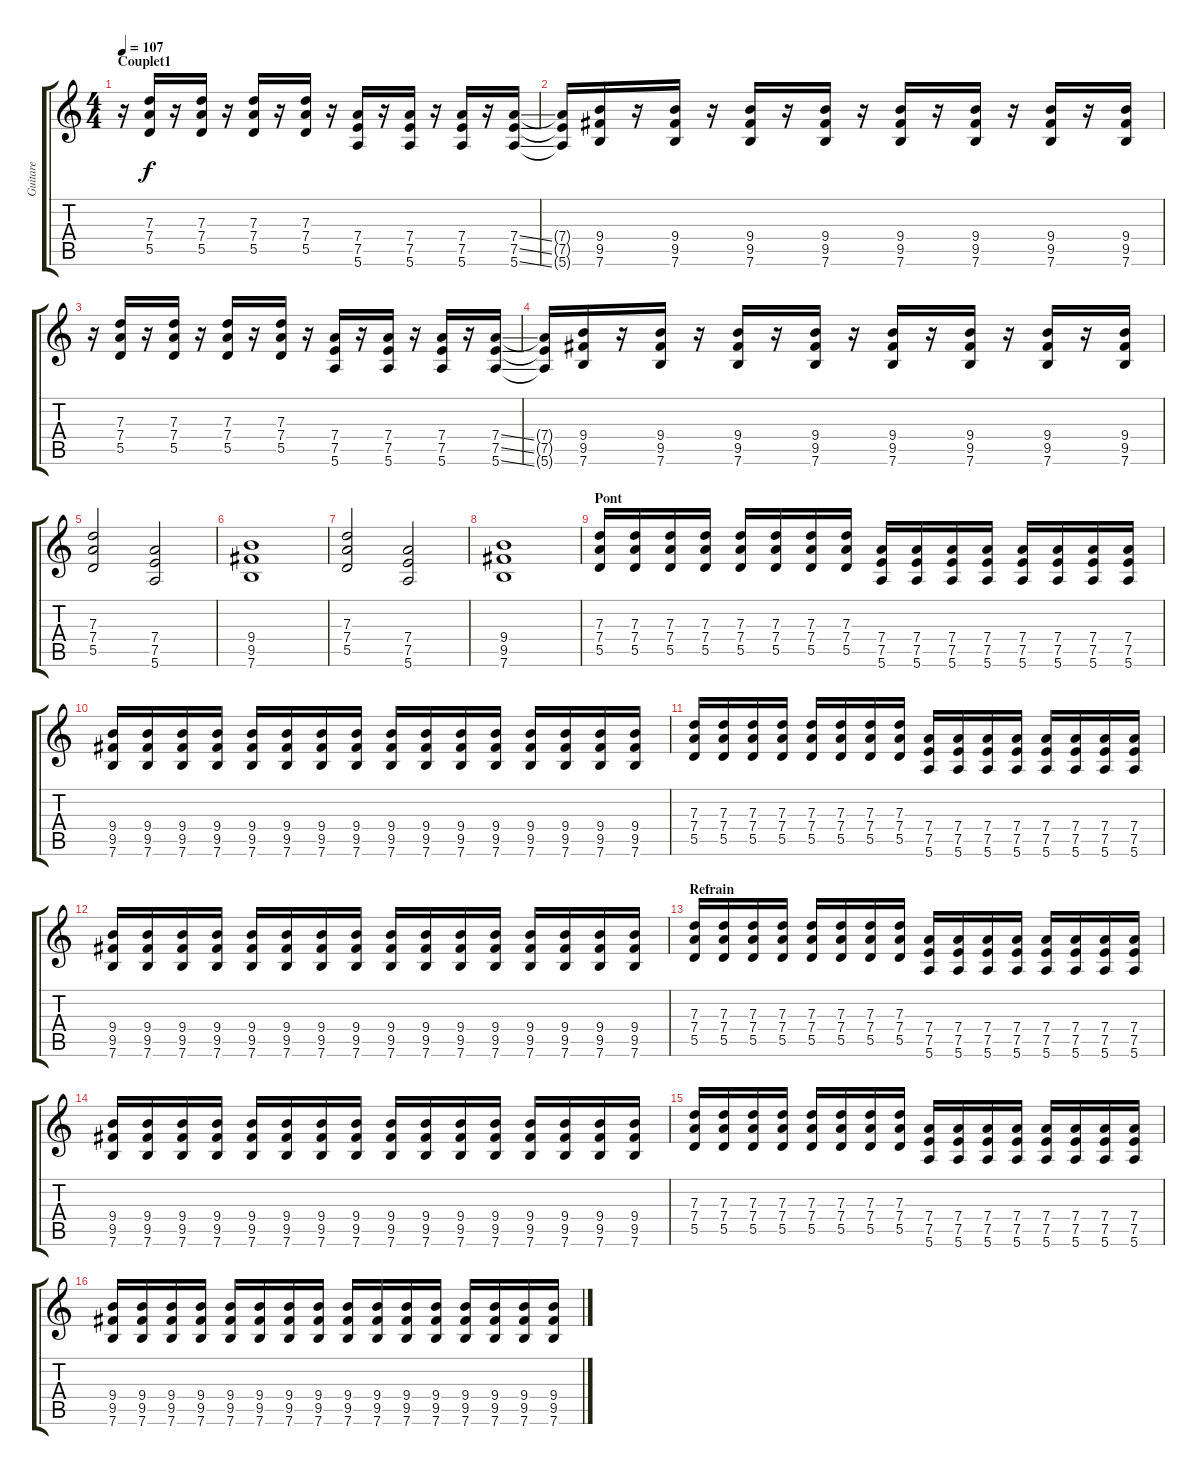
\track ("Guitare" "Guitare") {instrument overdrivenguitar}
\staff {score tabs}
\tuning (E4 B3 G3 D3 A2 E2) {hide}
\ts (4 4)
\section ("" "Couplet1")
\tempo 107
\clef g2
\ks c
r.16{dy f instrument overdrivenguitar} (7.3 7.4 5.5).16{instrument electricguitarclean} r.16 (7.3 7.4 5.5).16 r.16 (7.3 7.4 5.5).16 r.16 (7.3 7.4 5.5).16 r.16 (7.4 7.5 5.6).16 r.16 (7.4 7.5 5.6).16 r.16 (7.4 7.5 5.6).16 r.16 (7.4{ss} 7.5{ss} 5.6{ss}).16 |
(7.4{t} 7.5{t} 5.6{t}).16 (9.4 9.5 7.6).16 r.16 (9.4 9.5 7.6).16 r.16 (9.4 9.5 7.6).16 r.16 (9.4 9.5 7.6).16 r.16 (9.4 9.5 7.6).16 r.16 (9.4 9.5 7.6).16 r.16 (9.4 9.5 7.6).16 r.16 (9.4 9.5 7.6).16 |
r.16 (7.3 7.4 5.5).16 r.16 (7.3 7.4 5.5).16 r.16 (7.3 7.4 5.5).16 r.16 (7.3 7.4 5.5).16 r.16 (7.4 7.5 5.6).16 r.16 (7.4 7.5 5.6).16 r.16 (7.4 7.5 5.6).16 r.16 (7.4{ss} 7.5{ss} 5.6{ss}).16 |
(7.4{t} 7.5{t} 5.6{t}).16 (9.4 9.5 7.6).16 r.16 (9.4 9.5 7.6).16 r.16 (9.4 9.5 7.6).16 r.16 (9.4 9.5 7.6).16 r.16 (9.4 9.5 7.6).16 r.16 (9.4 9.5 7.6).16 r.16 (9.4 9.5 7.6).16 r.16 (9.4 9.5 7.6).16 |
(7.3 7.4 5.5).2{instrument overdrivenguitar} (7.4 7.5 5.6).2 |
(9.4 9.5 7.6).1 |
(7.3 7.4 5.5).2 (7.4 7.5 5.6).2 |
(9.4 9.5 7.6).1 |
\section ("" "Pont")
(7.3 7.4 5.5).16 (7.3 7.4 5.5).16 (7.3 7.4 5.5).16 (7.3 7.4 5.5).16 (7.3 7.4 5.5).16 (7.3 7.4 5.5).16 (7.3 7.4 5.5).16 (7.3 7.4 5.5).16 (7.4 7.5 5.6).16 (7.4 7.5 5.6).16 (7.4 7.5 5.6).16 (7.4 7.5 5.6).16 (7.4 7.5 5.6).16 (7.4 7.5 5.6).16 (7.4 7.5 5.6).16 (7.4 7.5 5.6).16 |
(9.4 9.5 7.6).16 (9.4 9.5 7.6).16 (9.4 9.5 7.6).16 (9.4 9.5 7.6).16 (9.4 9.5 7.6).16 (9.4 9.5 7.6).16 (9.4 9.5 7.6).16 (9.4 9.5 7.6).16 (9.4 9.5 7.6).16 (9.4 9.5 7.6).16 (9.4 9.5 7.6).16 (9.4 9.5 7.6).16 (9.4 9.5 7.6).16 (9.4 9.5 7.6).16 (9.4 9.5 7.6).16 (9.4 9.5 7.6).16 |
(7.3 7.4 5.5).16 (7.3 7.4 5.5).16 (7.3 7.4 5.5).16 (7.3 7.4 5.5).16 (7.3 7.4 5.5).16 (7.3 7.4 5.5).16 (7.3 7.4 5.5).16 (7.3 7.4 5.5).16 (7.4 7.5 5.6).16 (7.4 7.5 5.6).16 (7.4 7.5 5.6).16 (7.4 7.5 5.6).16 (7.4 7.5 5.6).16 (7.4 7.5 5.6).16 (7.4 7.5 5.6).16 (7.4 7.5 5.6).16 |
(9.4 9.5 7.6).16 (9.4 9.5 7.6).16 (9.4 9.5 7.6).16 (9.4 9.5 7.6).16 (9.4 9.5 7.6).16 (9.4 9.5 7.6).16 (9.4 9.5 7.6).16 (9.4 9.5 7.6).16 (9.4 9.5 7.6).16 (9.4 9.5 7.6).16 (9.4 9.5 7.6).16 (9.4 9.5 7.6).16 (9.4 9.5 7.6).16 (9.4 9.5 7.6).16 (9.4 9.5 7.6).16 (9.4 9.5 7.6).16 |
\section ("" "Refrain")
(7.3 7.4 5.5).16 (7.3 7.4 5.5).16 (7.3 7.4 5.5).16 (7.3 7.4 5.5).16 (7.3 7.4 5.5).16 (7.3 7.4 5.5).16 (7.3 7.4 5.5).16 (7.3 7.4 5.5).16 (7.4 7.5 5.6).16 (7.4 7.5 5.6).16 (7.4 7.5 5.6).16 (7.4 7.5 5.6).16 (7.4 7.5 5.6).16 (7.4 7.5 5.6).16 (7.4 7.5 5.6).16 (7.4 7.5 5.6).16 |
(9.4 9.5 7.6).16 (9.4 9.5 7.6).16 (9.4 9.5 7.6).16 (9.4 9.5 7.6).16 (9.4 9.5 7.6).16 (9.4 9.5 7.6).16 (9.4 9.5 7.6).16 (9.4 9.5 7.6).16 (9.4 9.5 7.6).16 (9.4 9.5 7.6).16 (9.4 9.5 7.6).16 (9.4 9.5 7.6).16 (9.4 9.5 7.6).16 (9.4 9.5 7.6).16 (9.4 9.5 7.6).16 (9.4 9.5 7.6).16 |
(7.3 7.4 5.5).16 (7.3 7.4 5.5).16 (7.3 7.4 5.5).16 (7.3 7.4 5.5).16 (7.3 7.4 5.5).16 (7.3 7.4 5.5).16 (7.3 7.4 5.5).16 (7.3 7.4 5.5).16 (7.4 7.5 5.6).16 (7.4 7.5 5.6).16 (7.4 7.5 5.6).16 (7.4 7.5 5.6).16 (7.4 7.5 5.6).16 (7.4 7.5 5.6).16 (7.4 7.5 5.6).16 (7.4 7.5 5.6).16 |
(9.4 9.5 7.6).16 (9.4 9.5 7.6).16 (9.4 9.5 7.6).16 (9.4 9.5 7.6).16 (9.4 9.5 7.6).16 (9.4 9.5 7.6).16 (9.4 9.5 7.6).16 (9.4 9.5 7.6).16 (9.4 9.5 7.6).16 (9.4 9.5 7.6).16 (9.4 9.5 7.6).16 (9.4 9.5 7.6).16 (9.4 9.5 7.6).16 (9.4 9.5 7.6).16 (9.4 9.5 7.6).16 (9.4 9.5 7.6).16
